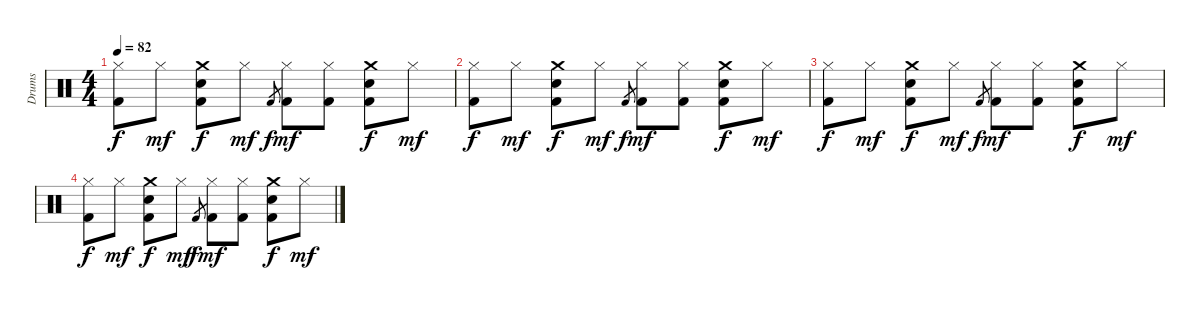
\track ("Drums" "Drums") {instrument percussion}
\staff {score}
\articulation defaults
\ts (4 4)
\tempo 82
\clef neutral
\ks c
("Hi-Hat (closed)" "Kick (hit) 2").8{dy f} "Hi-Hat (closed)".8{dy mf} ("Crash medium (hit)" "Snare (hit) 2" "Kick (hit) 2").8{dy f} "Hi-Hat (closed)".8{dy mf} "Kick (hit) 2".8{gr dy f} ("Hi-Hat (closed)" "Kick (hit) 2").8{dy mf} ("Hi-Hat (closed)" "Kick (hit) 2").8 ("Crash medium (hit)" "Snare (hit) 2" "Kick (hit) 2").8{dy f} "Hi-Hat (closed)".8{dy mf} |
("Hi-Hat (closed)" "Kick (hit) 2").8{dy f} "Hi-Hat (closed)".8{dy mf} ("Crash medium (hit)" "Snare (hit) 2" "Kick (hit) 2").8{dy f} "Hi-Hat (closed)".8{dy mf} "Kick (hit) 2".8{gr dy f} ("Hi-Hat (closed)" "Kick (hit) 2").8{dy mf} ("Hi-Hat (closed)" "Kick (hit) 2").8 ("Crash medium (hit)" "Snare (hit) 2" "Kick (hit) 2").8{dy f} "Hi-Hat (closed)".8{dy mf} |
("Hi-Hat (closed)" "Kick (hit) 2").8{dy f} "Hi-Hat (closed)".8{dy mf} ("Crash medium (hit)" "Snare (hit) 2" "Kick (hit) 2").8{dy f} "Hi-Hat (closed)".8{dy mf} "Kick (hit) 2".8{gr dy f} ("Hi-Hat (closed)" "Kick (hit) 2").8{dy mf} ("Hi-Hat (closed)" "Kick (hit) 2").8 ("Crash medium (hit)" "Snare (hit) 2" "Kick (hit) 2").8{dy f} "Hi-Hat (closed)".8{dy mf} |
("Hi-Hat (closed)" "Kick (hit) 2").8{dy f} "Hi-Hat (closed)".8{dy mf} ("Crash medium (hit)" "Snare (hit) 2" "Kick (hit) 2").8{dy f} "Hi-Hat (closed)".8{dy mf} "Kick (hit) 2".8{gr dy f} ("Hi-Hat (closed)" "Kick (hit) 2").8{dy mf} ("Hi-Hat (closed)" "Kick (hit) 2").8 ("Crash medium (hit)" "Snare (hit) 2" "Kick (hit) 2").8{dy f} "Hi-Hat (closed)".8{dy mf}
